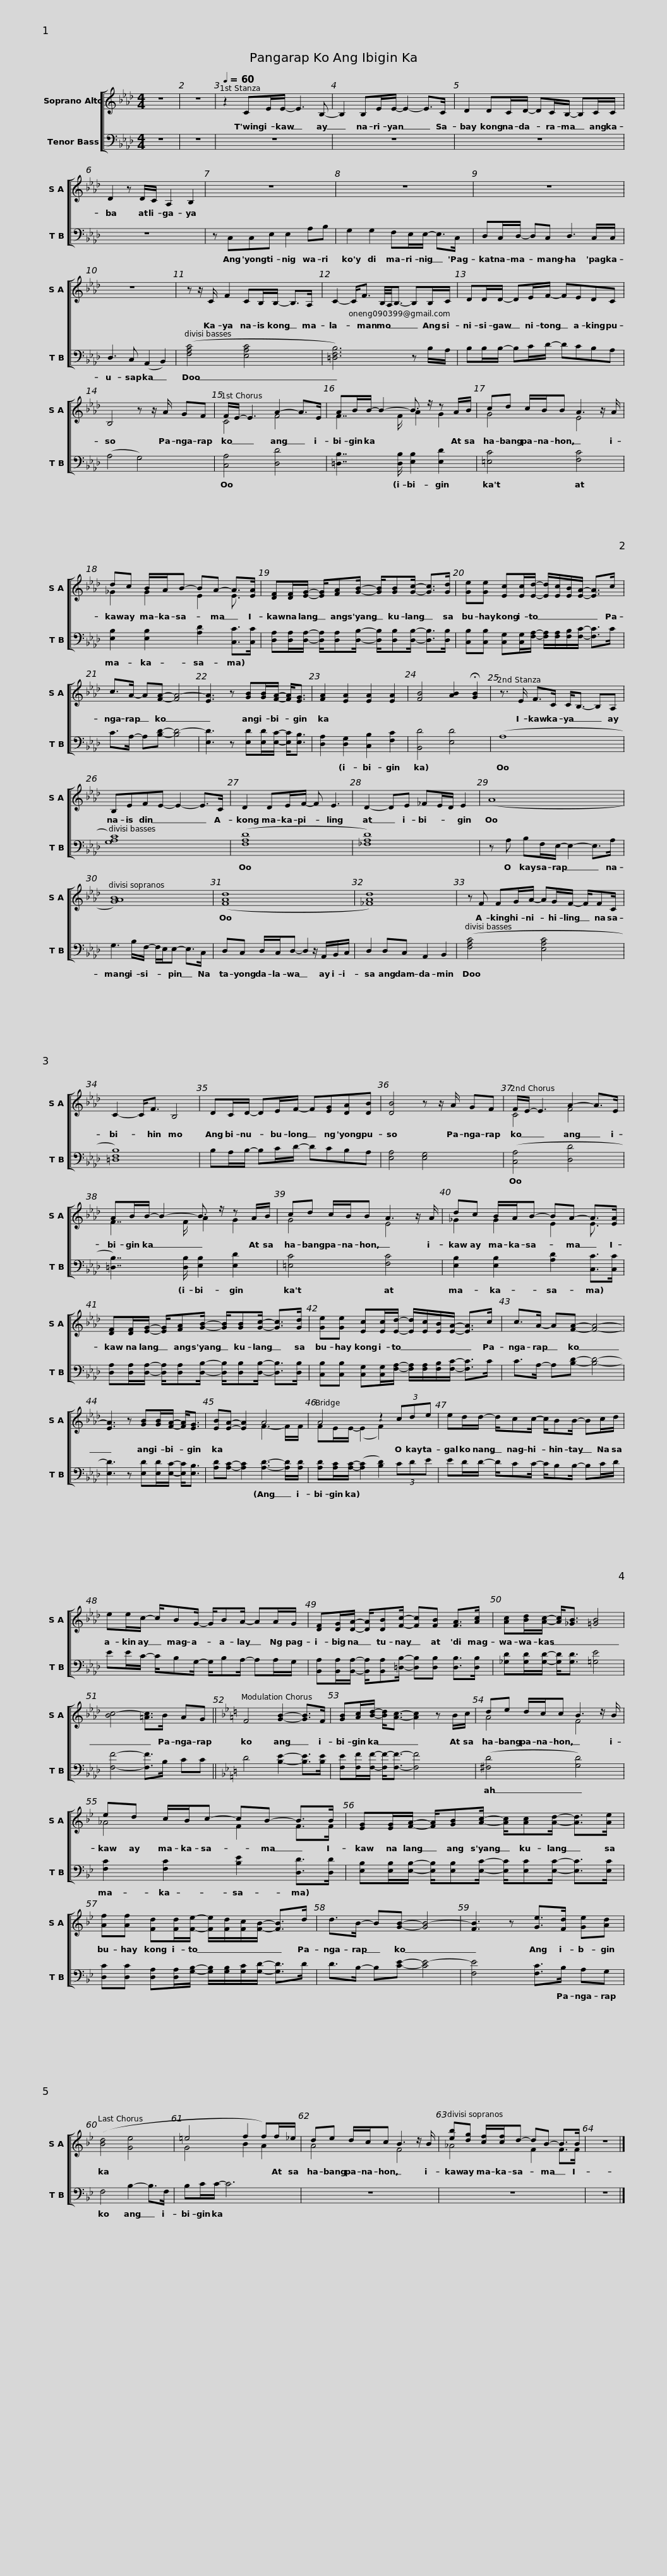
X:1
%%score [ ( 1 2 ) 3 ]
L:1/8
M:4/4
I:linebreak $
K:Ab
V:1 treble
V:2 treble
V:3 bass
V:1
 z8 | z8 |[Q:1/4=60] z2 CE/E/- E3 B,- | B,2 B,E/E/- E2- E>C |$ D2 DC/D/- DC/B,/- B,C/C/ | %5
 D2 z D/C/ A,2 B,2 | z8 |$ z8 | z8 | z8 |$ %10
 z z/ C/ F2 CB,/B,/- B,>A, | C2- C<F B,/4A,/4B,3/2- B,B,/C/ |$ DD/D/- DE/F/- FEDC |$ B,4 z z/ A/ GF | F/E/- E3 A2- A>E | %15
 AB/B/- B2- B3/2 z/ z A/B/ |$ cd c/B/B A3 z/ A/ | dc B/A/B- BA- A>[EA] |$ [DF][DF]/[EG]/- [EG]/[FA][GB]/- [GB]/[GB][Gc]/- [Gc]>[Gd] |$ [Ge][Ge] [Ec][Ec]/[Ed]/- [Ed]/[Ec]/[EB]/[EA]/- [EA]>c | %20
 c>A- A[FA]- [FA]4- | [EA]3 z [GB][GB]/[FA]/- [FA]<[EG] |$ [FA]2 [EA]2 [EA]2 [EA]2 | [FB]4 [AB]2 !fermata![GB]2 | z3/2 E/ F>C C<B,- B,A, | %25
 B,EFE- E2- E>C |$ D2 DE/F/- F E3 | D2- DE _FE/D/ E2 | (A8 |$ [GAB]8) | %30
 ([FAd]8 | [_FAd]8) |$ z F FG/A/- AG/F/- F/FC/ | C2- C<F B,4 | DC/D/- DE/F/- F[EG][DA][DB] |$ %35
 [DB]4 z z/ A/ GF | F/E/- E3 A2- A>E | AB/B/- B2- B3/2 z/ z A/B/ |$ cd c/B/B A3 z/ A/ | dc B/A/B- BA- A>[EA] |$ %40
 [DF][DF]/[EG]/- [EG]/[FA][GB]/- [GB]/[GB][Gc]/- [Gc]>[Gd] |$ [Ge][Ge] [Ec][Ec]/[Ed]/- [Ed]/[Ec]/[EB]/[EA]/- [EA]>c | c>A- A[FA]- [FA]4- | [EA]3 z [GB][GB]/[FA]/- [FA]<[EG] |$ [EB][EA]- [EA]2 A4 | %45
 A4 z2 (3cde |$ ed/d/- d/cc/- c/BB/- Bc/d/ |$ ee/c/- c/BG/- G/BA/- AA/G/ | [DF][DG]/[DA]/- [DA]/[DB][Fc]/- [Fc][FB] [FA]>[Ac] |$ [Ac][Bd]/[Ac]/- [Ac]<[_GB] [=GB]4 | %50
 [Bc-]4 [=Ac]>B AG ||[K:Bb] F4 [GB]2- [GB]>F |$ [GB][Ac]/[Bd]/- [Bd-]<[Ac]- [Ac]2 z B/c/ | de d/c/c B3 z/ B/ |$ ed c/B/c- cB- B>B |$ %55
 [EG][EG]/[FA]/- [FA]/[GB][Ac]/- [Ac]/[Ac][Ad]/- [Ad]>[Ae] | [Af][Af] [Fd][Fd]/[Fe]/- [Fe]/[Fd]/[Fc]/[FB]/- [FB]>d |$ d>B- B[GB]- [GB]4- |$ [FB]3 z [Ge]>[Fd] [Ge][Ad] | ([Bd]4 [Ge]4 | %60
 =e4 f2 f)f/_e/ |$ de d/c/c B3 z/ B/ |$ [eb][dg] [cf]/[cf]/d- dB- B>B | z8 |] %64
V:2
 x8 | x8 | x8 | x8 |$ x8 | %5
 x8 | x8 |$ x8 | x8 | x8 |$ %10
 x8 | x8 |$ x8 |$ x8 | C4 F4 | %15
 F7/2 F/ A2 G2 |$ G4 E4 | _G2 G2 E2 E3/2 x/ |$ x8 |$ x8 | %20
 x8 | x8 |$ x8 | x8 | x8 | %25
 x8 |$ x8 | x8 | x8 |$ x8 | %30
 x8 | x8 |$ x8 | x8 | x8 |$ %35
 x8 | C4 F4 | F7/2 F/ A2 G2 |$ G4 E4 | _G2 G2 E2 E3/2 x/ |$ %40
 x8 |$ x8 | x8 | x8 |$ x4 F3- F/F/ | %45
 FE/E/- (E2 F2) x2 |$ x8 |$ x8 | x8 |$ x8 | %50
 x8 ||[K:Bb] x8 |$ x8 | A4 F4 |$ _A4 F2 F>F |$ %55
 x8 | x8 |$ x8 |$ x8 | x8 | %60
 G4 B2 A2 |$ A4 F4 |$ _A4 F2 F>F | x8 |] %64
V:3
 z8 | z8 | z8 | z8 |$ z8 | %5
 z8 | z C,C,E, E,2 A,B, |$ G,2 G,2 F,E,/E,/- E,>C, | D,C,/D,/- D,C, D,3 C,/C,/ | D,3 C, (A,,2 B,,2) |$ %10
 ([F,A,C]4 [E,A,C]4 | [=D,F,B,]6) z B,/A,/ |$ B,B,/B,/- B,C/D/- DCB,A, |$ (A,4 G,4) | [C,A,]4 [D,D]4 | %15
 [=D,B,]7/2 [D,B,]/ [E,B,]2 [E,D]2 |$ [=E,C]4 [F,C]4 | [E,B,]2 [E,B,]2 [A,D]2 [C,C]>[C,C] |$ [D,A,][D,A,]/[D,A,]/- [D,A,]/[D,A,][D,B,]/- [D,B,]/[D,B,][D,B,]/- [D,B,]>[D,B,] |$ [C,B,][C,B,] [C,G,][C,G,]/[F,A,]/- [F,A,]/[F,A,]/[F,B,]/[F,C]/- [F,C]>C | %20
 C>A,- A,[B,D]- [B,D]4- | [E,D]3 z [E,D][E,D]/[E,C]/- [E,C]<[E,B,] |$ [D,A,]2 [D,G,]2 [C,B,]2 [F,C]2 | [B,,D]4 [E,D]4 | (A,8 | %25
 [G,A,C]8) |$ ([F,A,D]8 | [_F,A,D]8) | z A, B,F,/E,/- E,2- E,>A, |$ G,3 B,/F,/- F,/E,/E,- E,>C, | %30
 D,C, D,/C,/D,- D,2 z/ A,,/B,,/C,/ | D,2 D,C, A,,2 B,,2 |$ ([F,A,C]4 [E,A,C]4 | [=D,F,B,]8) | B,A,/B,/- B,C/D/- DCB,A, |$ %35
 [E,A,]4 [E,G,]4 | ([C,A,]4 [D,D]4 | [=D,B,]7/2) [D,B,]/ [E,B,]2 [E,D]2 |$ [=E,C]4 [F,C]4 | [E,B,]2 [E,B,]2 [A,D]2 [C,C]>[C,C] |$ %40
 [D,A,][D,A,]/[D,A,]/- [D,A,]/[D,A,][D,B,]/- [D,B,]/[D,B,][D,B,]/- [D,B,]>[D,B,] |$ [C,B,][C,B,] [C,G,][C,G,]/[F,A,]/- [F,A,]/[F,A,]/[F,B,]/[F,C]/- [F,C]>C | C>A,- A,[B,D]- [B,D]4- | [E,D]3 z [E,D][E,D]/[E,C]/- [E,C]<[E,B,] |$ [A,D][A,C]- [A,C]2 [A,D]3- [A,D]/[A,D]/ | %45
 [A,D][A,C]/[A,C]/- ([A,C]2 [B,D]2) (3CDE |$ ED/D/- D/CC/- C/B,B,/- B,C/D/ |$ EE/C/- C/B,G,/- G,/B,A,/- A,A,/G,/ | [B,,A,][B,,A,]/[B,,A,]/- [B,,A,]/[B,,A,][=D,B,]/- [D,B,][D,B,] [D,B,]>[D,B,] |$ [_G,D][G,D]/[G,D]/- [G,D]<[G,D] [=G,E]4 | %50
 [F,F]4- [F,F]>B, CC ||[K:Bb] D4 [B,E]2- [B,E]>[B,E] |$ [F,E][F,F]/[F,F]/- [F,F-]<[F,F]- [F,F]4 | ([^F,D]4 [G,D]4) |$ [F,C]2 [F,C]2 [B,E]2 [D,D]>[D,D] |$ %55
 [E,B,][E,B,]/[E,B,]/- [E,B,]/[E,B,][E,C]/- [E,C]/[E,C][E,C]/- [E,C]>[E,C] | [D,C][D,C] [D,A,][D,A,]/[G,B,]/- [G,B,]/[G,B,]/[G,C]/[G,D]/- [G,D]>D |$ D>B,- B,[CE]- [CE]4- |$ [F,E]4 [F,C]>B, A,G, | F,4 B,2- B,>F, | %60
 B,C/C/- C6 |$ z8 |$ z8 | z8 |] %64
